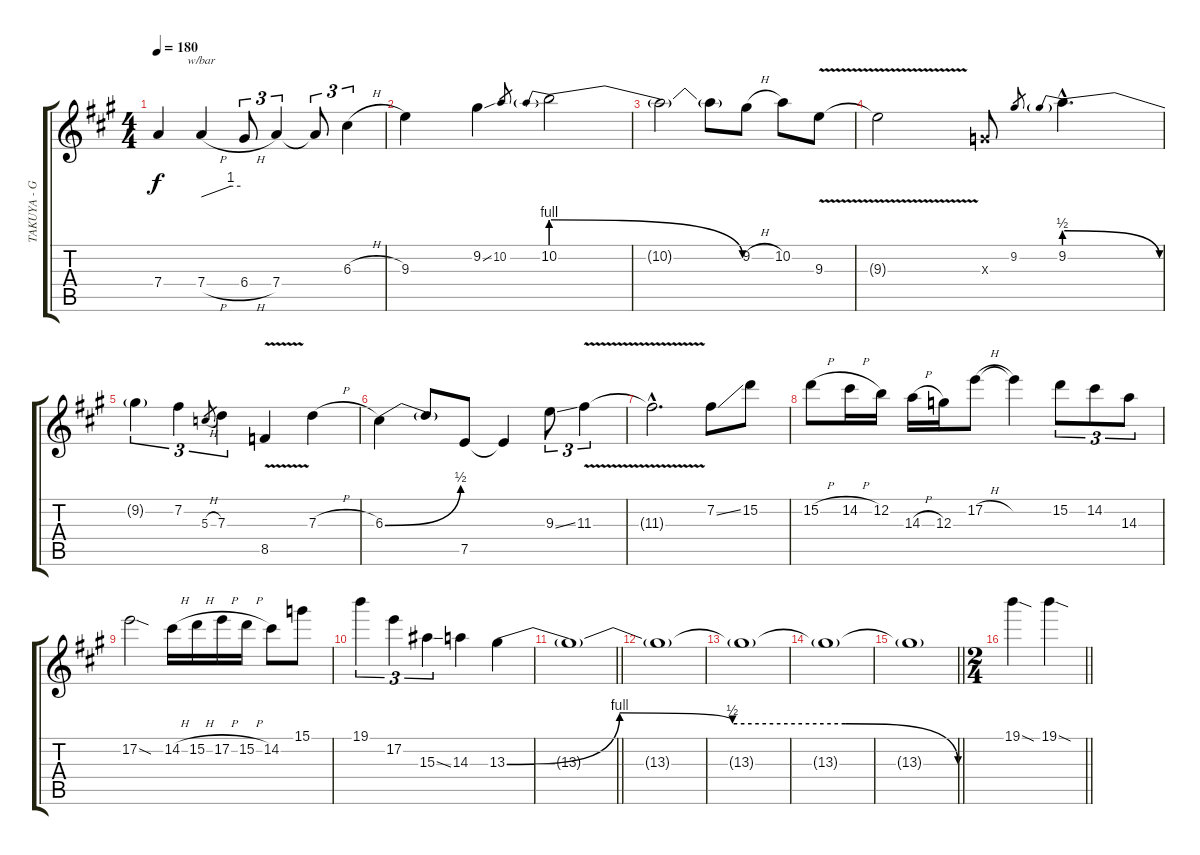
\track ("TAKUYA - Guitar 1" "TAKUYA - G") {instrument distortionguitar}
\staff {score tabs}
\tuning (E4 B3 G3 D3 A2 E2) {hide}
\ts (4 4)
\tempo 180
\clef g2
\ks a
7.4{t}.4{dy f} 7.4{h}.4{tbe (custom default 0 0 45 4 60 4)} 6.4{h}.8{tu (3 2)} 7.4.4{tu (3 2)} 7.4{t}.8{tu (3 2)} 6.3{h}.4{tu (3 2)} |
9.3.4 9.2{ss}.4 10.2.8{gr} 10.2{be (prebendrelease 0 4 60 0)}.2 |
10.2{t}.2 10.2{t}.8 9.2{h}.8 10.2.8 9.3{v}.8 |
9.3{t}.2 0.3{x}.8 9.2.8{gr} 9.2{be (prebendrelease 0 2 60 0) hac}.4{d} |
9.2{t}.4{tu (3 2)} 7.2.4{tu (3 2)} 5.3{h}.8{gr} 7.3.4{tu (3 2)} 8.5{v}.4 7.3{h}.4 |
6.3{be (bend 0 0 60 2)}.4 6.3{t}.8 7.5.8 7.5{t}.4 9.3{ss}.8{tu (3 2)} 11.3{v}.4{tu (3 2)} |
11.3{hac t}.2{d} 7.2{ss}.8 15.2.8 |
15.2{h}.8 14.2{h}.16 12.2.16 14.3{h}.16 12.3.16 17.2{h}.8 17.2{t}.4 15.2.8{tu (3 2)} 14.2.8{tu (3 2)} 14.3.8{tu (3 2)} |
17.2{sod}.2 14.2{h}.16 15.2{h}.16 17.2{h}.16 15.2{h}.16 14.2.8 15.1.8 |
19.1.4{tu (3 2)} 17.2.4{tu (3 2)} 15.3{ss}.4{tu (3 2)} 14.3.4 13.3{be (custom 0 0 15 4 30 2 45 2 60 0)}.4 |
\barLineRight lightlight
13.3{t}.1 |
13.3{t}.1 |
13.3{t}.1 |
13.3{t}.1 |
\barLineRight lightlight
13.3{t}.1 |
\ts (2 4)
\barLineRight lightlight
19.1{sod}.4 19.1{sod}.4
